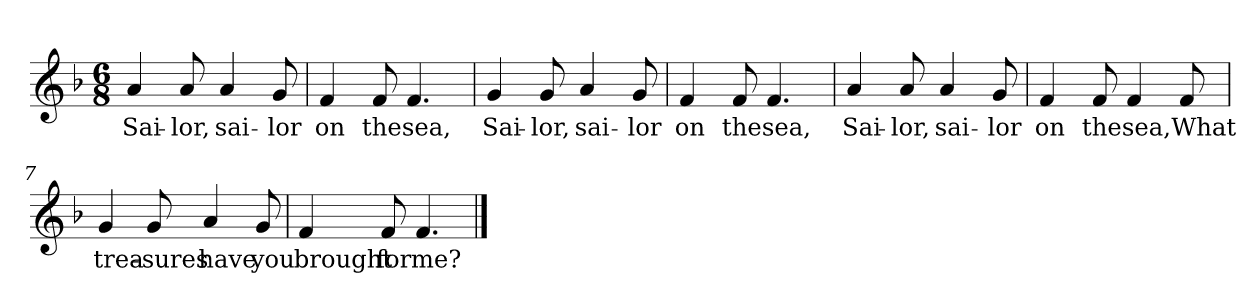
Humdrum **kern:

**kern	**text
*part1	*part1
*staff1	*staff1
*clefG2	*
*k[b-]	*
*F:	*
*M6/8	*
=1	=1
!	!LO:LY:b
4a/	Sai-
!	!LO:LY:b
8a/	-lor,
!	!LO:LY:b
4a/	sai-
!	!LO:LY:b
8g/	-lor
=2	=2
!	!LO:LY:b
4f/	on
!	!LO:LY:b
8f/	the
!	!LO:LY:b
4.f/	sea,
=3	=3
!	!LO:LY:b
4g/	Sai-
!	!LO:LY:b
8g/	-lor,
!	!LO:LY:b
4a/	sai-
!	!LO:LY:b
8g/	-lor
!!LO:LB:g=z
=4	=4
!	!LO:LY:b
4f/	on
!	!LO:LY:b
8f/	the
!	!LO:LY:b
4.f/	sea,
=5	=5
!	!LO:LY:b
4a/	Sai-
!	!LO:LY:b
8a/	-lor,
!	!LO:LY:b
4a/	sai-
!	!LO:LY:b
8g/	-lor
=6	=6
!	!LO:LY:b
4f/	on
!	!LO:LY:b
8f/	the
!	!LO:LY:b
4f/	sea,
!	!LO:LY:b
8f/	What
!!LO:LB:g=z
=7	=7
!	!LO:LY:b
4g/	trea-
!	!LO:LY:b
8g/	-sures
!	!LO:LY:b
4a/	have
!	!LO:LY:b
8g/	you
=8	=8
!	!LO:LY:b
4f/	brought
!	!LO:LY:b
8f/	for
!	!LO:LY:b
4.f/	me?
==	==
*-	*-
